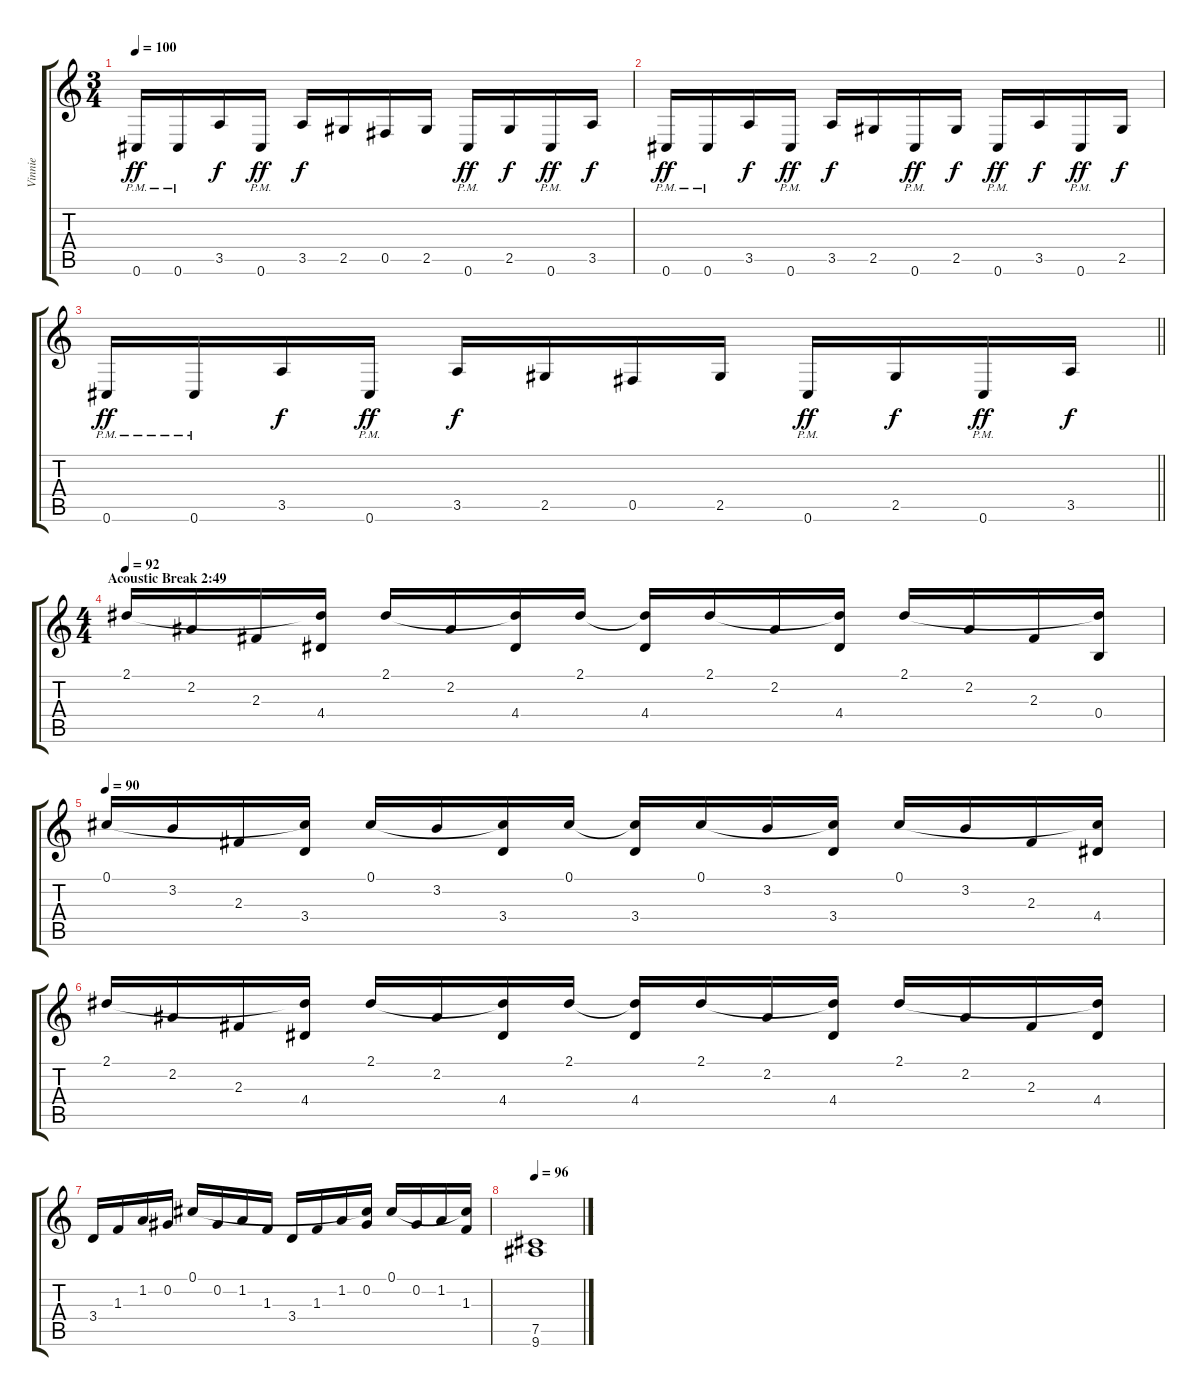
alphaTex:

\track ("Vinnie" "Vinnie") {instrument distortionguitar}
\staff {score tabs}
\tuning (Db4 Ab3 E3 B2 Gb2 Db2) {hide}
\ts (3 4)
\tempo 100
\clef g2
\ks c
0.6{pm}.16{dy ff} 0.6{pm}.16 3.5.16{dy f} 0.6{pm}.16{dy ff} 3.5.16{dy f} 2.5.16 0.5.16 2.5.16 0.6{pm}.16{dy ff} 2.5.16{dy f} 0.6{pm}.16{dy ff} 3.5.16{dy f} |
0.6{pm}.16{dy ff} 0.6{pm}.16 3.5.16{dy f} 0.6{pm}.16{dy ff} 3.5.16{dy f} 2.5.16 0.6{pm}.16{dy ff} 2.5.16{dy f} 0.6{pm}.16{dy ff} 3.5.16{dy f} 0.6{pm}.16{dy ff} 2.5.16{dy f} |
\barLineRight lightlight
0.6{pm}.16{dy ff} 0.6{pm}.16 3.5.16{dy f} 0.6{pm}.16{dy ff} 3.5.16{dy f} 2.5.16 0.5.16 2.5.16 0.6{pm}.16{dy ff} 2.5.16{dy f} 0.6{pm}.16{dy ff} 3.5.16{dy f} |
\ts (4 4)
\section ("" "Acoustic Break 2:49")
\tempo 92
2.1.16{volume 10 balance 8 instrument acousticguitarsteel} 2.2.16 2.3.16 (2.1{t} 4.4).16 2.1.16 2.2.16 (2.1{t} 4.4).16 2.1.16 (2.1{t} 4.4).16 2.1.16 2.2.16 (2.1{t} 4.4).16 2.1.16 2.2.16 2.3.16 (2.1{t} 0.4).16 |
\tempo 90
0.1.16 3.2.16 2.3.16 (0.1{t} 3.4).16 0.1.16 3.2.16 (0.1{t} 3.4).16 0.1.16 (0.1{t} 3.4).16 0.1.16 3.2.16 (0.1{t} 3.4).16 0.1.16 3.2.16 2.3.16 (0.1{t} 4.4).16 |
2.1.16 2.2.16 2.3.16 (2.1{t} 4.4).16 2.1.16 2.2.16 (2.1{t} 4.4).16 2.1.16 (2.1{t} 4.4).16 2.1.16 2.2.16 (2.1{t} 4.4).16 2.1.16 2.2.16 2.3.16 (2.1{t} 4.4).16 |
3.4.16 1.3.16 1.2.16 0.2.16 0.1.16 0.2.16 1.2.16 1.3.16 3.4.16 1.3.16 1.2.16 (0.1{t} 0.2).16 0.1.16 0.2.16 1.2.16 (0.1{t} 1.3).16 |
\tempo 96
(7.5 9.6).1{volume 12 balance 0 instrument distortionguitar}
